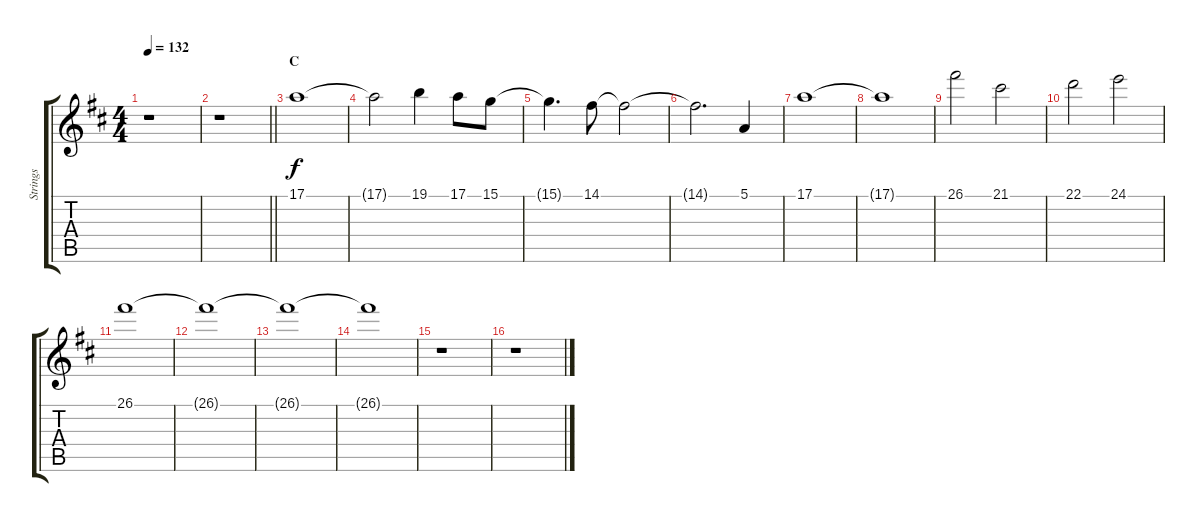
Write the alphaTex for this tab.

\track ("Strings" "Strings") {instrument stringensemble1}
\staff {score tabs}
\tuning (E4 B3 G3 D3 A2 E2) {hide}
\ts (4 4)
\tempo 132
\clef g2
\ks d
r.1{dy f} |
\barLineRight lightlight
r.1 |
\section ("" "C")
17.1.1 |
17.1{t}.2 19.1.4 17.1.8 15.1.8 |
15.1{t}.4{d} 14.1.8 14.1{t}.2 |
14.1{t}.2{d} 5.1.4 |
17.1.1 |
17.1{t}.1 |
26.1.2 21.1.2 |
22.1.2 24.1.2 |
26.1.1 |
26.1{t}.1 |
26.1{t}.1 |
26.1{t}.1 |
r.1 |
r.1
